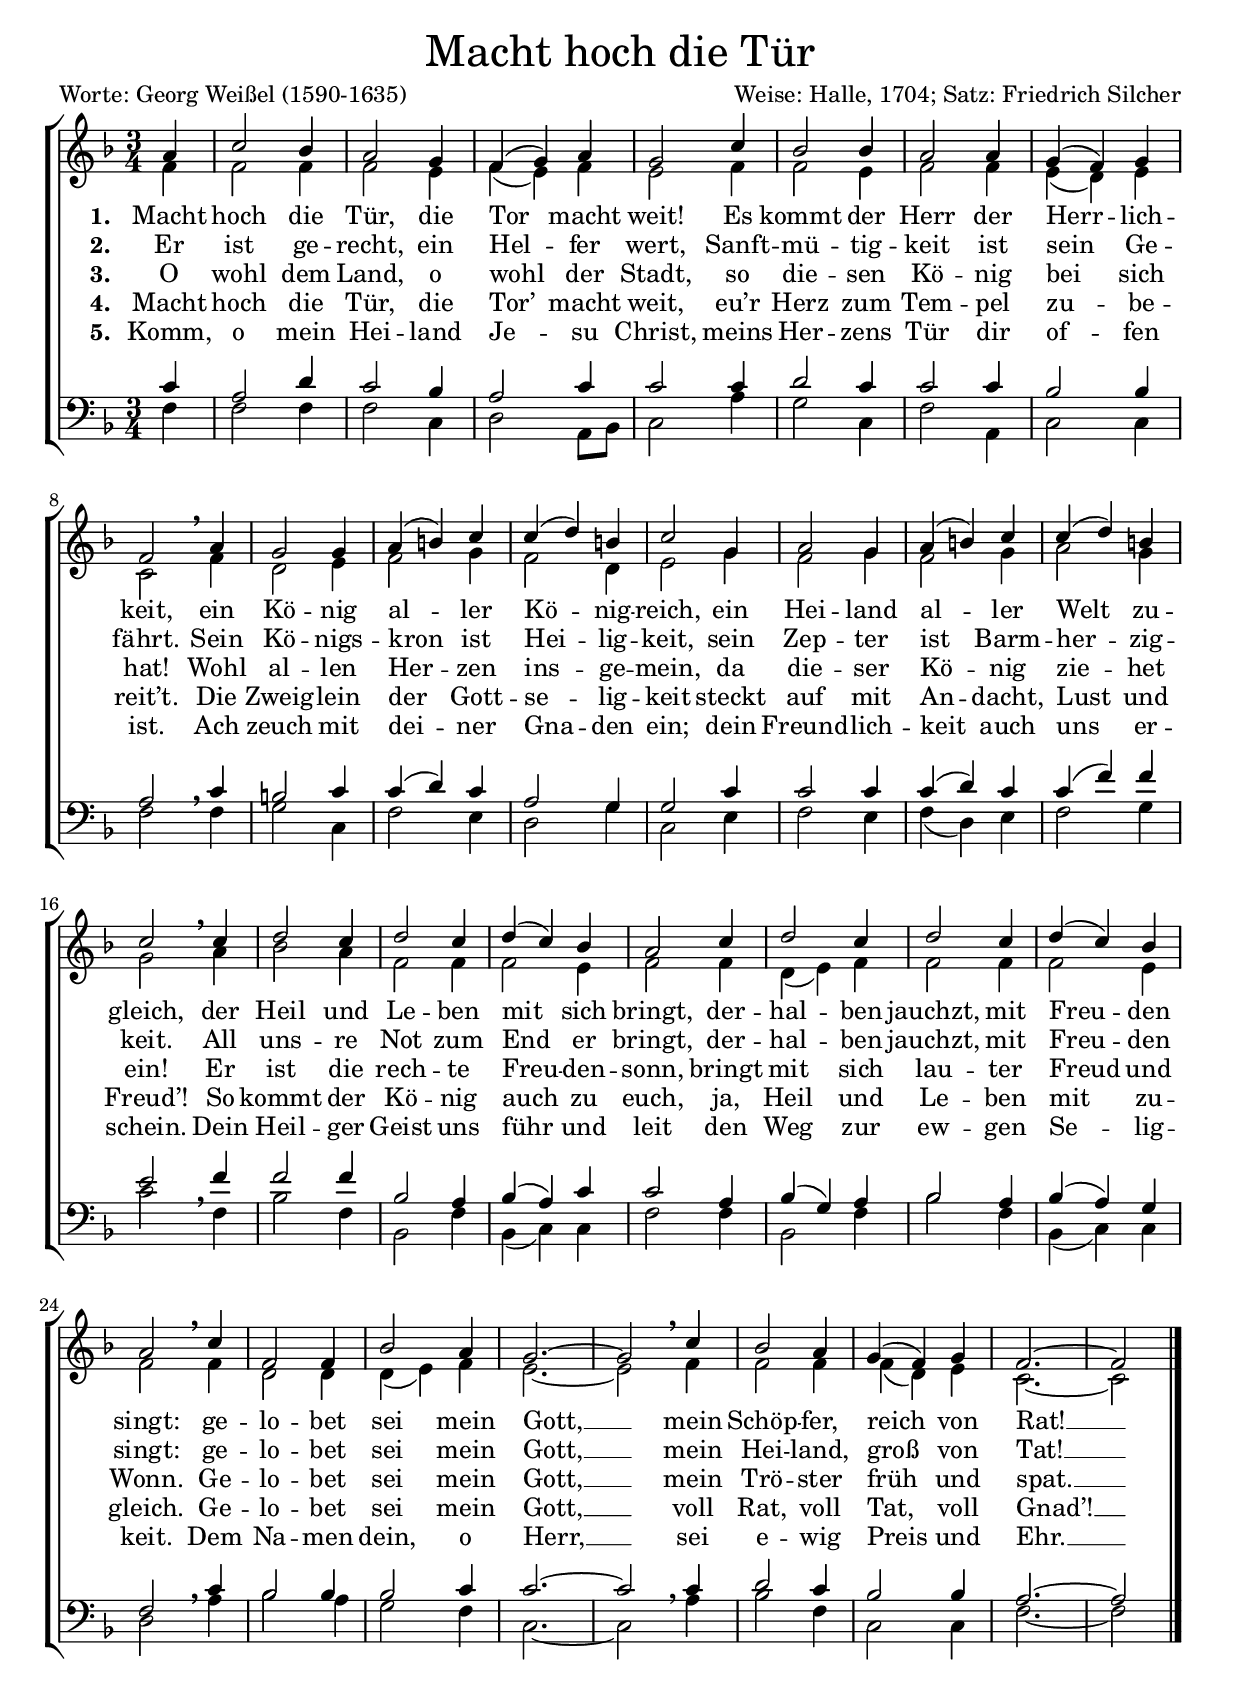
\version "2.24.2"
\include "deutsch.ly"

%%% #(set-global-staff-size 18)
showFinalBar = { % revert "Mensurstriche" to regular barlines
        \override Score.BarLine #'allow-span-bar = ##t
        %\once \override Score.BarLine #'transparent = ##f
        %\once \override Score.BarLine #'hair-thickness = #1.9
}

\paper {
  %#(define page-breaking ly:optimal-breaking)  % the new default algorithm
  %#(define page-breaking ly:page-turn-breaking)
  %#(define page-breaking ly:minimal-breaking)
  %#(define page-breaking optimal-page-breaks)  % the old algorithm
  top-margin =  4\mm % 5\mm default
  head-separation =  3\mm % 4\mm default
  after-title-space = 3\mm % 5\mm default
  between-system-space = 18\mm % 17\mm % 20\mm default 
  between-system-padding = 3\mm % #0.1 % 4\mm default
%  foot-separation = 1\mm % 2\mm % 4\mm default
  bottom-margin = 5\mm % 6\mm
  
  left-margin = 10\mm % 18 \mm % 25\mm % 10\mm default
  line-width = 190\mm % 177\mm % default pw-20\mm
%  ragged-right = ##t
%  paper-height = 290\mm
%  paper-height = 310\mm
%  ragged-last-bottom = ##f
%  ragged-bottom = ##t
%%  annotate-spacing = ##t
%  oddFooterMarkup = \markup \abs-fontsize #11 {
%    \on-the-fly #first-page { \fill-line { \center-column { 
%      \line { " " }
%      \line { " " }
%      \line { © 2012 by CPDL <http://cpdl.org>. May be
%        freely distributed, duplicated, performed, and recorded. }
%      \line { Engraving by LilyPond 2.12.3 <http://lilypond.org>.
%        Edition by Klaus Föhl <klaus@foehl.net> 2012. }     
%    } } }
%}}  
}

\header {
%  copyright = "copyright"
  title = \markup { \medium \fontsize #1.5 "Macht hoch die Tür" }
  poet = "Worte: Georg Weißel (1590-1635)"
  composer = "Weise: Halle, 1704; Satz: Friedrich Silcher"
%  arranger = ""
%  instrument = "instrument"
%  metre = "Maestoso"
%  opus = "opus"
%  piece = "Mit Wärme."
%  texidoc = "All header fields with special meanings."
%  copyright = "public domain"
%  enteredby = "Klaus Föhl"
%  source = "urtext"
}

globales = {
  \key f \major
  \time 3/4
  \partial 4
  \autoBeamOff
  %\set melismaBusyProperties = #'()  % Bindebogen nicht anschauen
}

sopranToene = \relative a' { 
  h4 | d2 c4 h2 a4 g( a) h a2 d4 c2 c4 h2 h4 a( g) a g2 \breathe
  h4 | a2 a4 h( cis) d d( e) cis d2 a4 h2 a4 h( cis) d d( e) cis d2 \breathe
  d4 | e2 d4 e2 d4 e( d) c h2 d4 e2 d4 e2 d4 e( d) c h2 \breathe
  d4 | g,2 g4 c2 h4 a2.~a2 \breathe d4 c2 h4 a( g) a g2.~g2
  \showFinalBar  \bar "|."
}

altToene = \relative g' { 
  g4 | g2 g4 g2 fis4 g( fis) g fis2 g4 g2 fis4 g2 g4 fis( e) fis d2 \breathe
  g4 | e2 fis4 g2 a4 g2 e4 fis2 a4 g2 a4 g2 a4 h2 a4 a2 \breathe
  h4 | c2 h4 g2 g4 g2 fis4 g2 g4 e( fis) g g2 g4 g2 fis4 g2 \breathe
  g4 | e2 e4 e( fis) g fis2.~fis2 \breathe g4 g2 g4 g( e) fis d2.~d2
  \showFinalBar  \bar "|."
}

tenorToene = \relative c' { 
  d4 | h2 e4 d2 c4 h2 d4 d2 d4 e2 d4 d2 d4 c2 c4 h2 \breathe
  d4 | cis2 d4 d4( e) d h2 a4 a2 d4 d2 d4 d( e) d d( g) g fis2 \breathe
  g4 | g2 g4 c,2 h4 c( h) d d2 h4 c( a) h c2 h4 c( h) a g2 \breathe
  d'4 | c2 c4 c2 d4 d2.~d2 d4 e2 d4 c2 c4 h2.~h2 
  \showFinalBar  \bar "|."
}

bassToene = \relative g {
  g4 | g2 g4 g2 d4 e2 h8[ c] d2 h'4 a2 d,4 g2 h,4 d2 d4 g2 \breathe
  g4 | a2 d,4 g2 fis4 e2 a4 d,2 fis4 g2 fis4 g( e) fis g2 a4 d2 \breathe
  g,4 | c2 g4 c,2 g'4 c,( d) d g2 g4 c,2 g'4 c2 g4 c,( d) d e2 \breathe
  h'4 | c2 h4 a2 g4 d2.~d2 \breathe h'4 c2 g4 d2 d4 g2.~g2 
  \showFinalBar  \bar "|."
}

textEins = \lyricmode { 
  \set stanza = "1. "
  Macht hoch die Tür, die Tor macht weit!
  Es kommt der Herr der Herr -- lich -- keit,
  ein Kö -- nig al -- ler Kö -- nig -- reich,
  ein Hei -- land al -- ler Welt zu -- gleich,
  der Heil und Le -- ben mit sich bringt,
  der -- hal -- ben jauchzt, mit Freu -- den singt:
  ge -- lo -- bet sei mein Gott, __
  mein Schöp -- fer, reich von Rat! __
}

textZwei = \lyricmode { 
  \set stanza = "2. "
  Er ist ge -- recht, ein Hel -- fer wert,
  Sanft -- mü -- tig -- keit ist sein Ge -- fährt.
  Sein Kö -- nigs -- kron ist Hei -- lig -- keit,
  sein Zep -- ter ist Barm -- her -- zig -- keit.
  All uns -- re Not zum End er bringt,
  der -- hal -- ben jauchzt, mit Freu -- den singt:
  ge -- lo -- bet sei mein Gott, __
  mein Hei -- land, groß von Tat! __
}

textDrei = \lyricmode { 
  \set stanza = "3. "
  O wohl dem Land, o wohl der Stadt,
  so die -- sen Kö -- nig bei sich hat!
  Wohl al -- len Her -- zen ins -- ge -- mein,
  da die -- ser Kö -- nig zie -- het ein!
  Er ist die rech -- te Freu -- den -- sonn,
  bringt mit sich lau -- ter Freud und Wonn.
  Ge -- lo -- bet sei mein Gott, __
  mein Trö -- ster früh und spat. __
\set stanza = "3. "
}

textVier = \lyricmode { 
  \set stanza = "4. "
  Macht hoch die Tür, die Tor’ macht weit,
  eu’r Herz zum Tem -- pel zu -- be -- reit’t.
  Die Zweig -- lein der Gott -- se -- lig -- keit
  steckt auf mit An -- dacht, Lust und Freud’!
  So kommt der Kö -- nig auch zu euch,
  ja, Heil und Le -- ben mit zu -- gleich.
  Ge -- lo -- bet sei mein Gott, __
  voll Rat, voll Tat, voll Gnad’! __
}

textFunf = \lyricmode {
  \set stanza = "5. "
  Komm, o mein Hei -- land Je -- su Christ,
  meins Her -- zens Tür dir of -- fen ist.
  Ach zeuch mit dei -- ner Gna -- den ein;
  dein Freund -- lich -- keit auch uns er -- schein.
  Dein Heil -- ger Geist uns führ und leit
  den Weg zur ew -- gen Se -- lig -- keit.
  Dem Na -- men dein, o Herr, __
  sei e -- wig Preis und Ehr. __
}

\score {
%%  \new ChoirStaff <<
  \new StaffGroup <<
    \new Staff = frauen \with {
      \override VerticalAxisGroup #'minimum-Y-extent = #'(-2 . 2)
    } 
    <<
      \clef treble
      \new Voice = "sopran" << 
        \voiceOne
        \globales
        %\mark \markup { \fontsize #-3 \note-by-number #2 #0 #UP = 72 }
        %\mark \markup { Allegro }
        %\tempo 4 = 72
        \override Score.BarLine #'allow-span-bar = ##f
        \transpose g f \sopranToene
      >>
      \new Voice = "alt" <<
        \voiceTwo
        \globales 
        \transpose g f \altToene

      >>
    >>
    \new Lyrics = "stropheeins" \with {
      %\override VerticalAxisGroup #'minimum-Y-extent = #'(-1.2 . 1)
    } { s1 }
    \new Lyrics = "strophezwei" \with {
      %\override VerticalAxisGroup #'minimum-Y-extent = #'(-0.9 . 0)% Ä in 3
    } { s1 }
    \new Lyrics = "strophedrei" \with {
      %\override VerticalAxisGroup #'minimum-Y-extent = #'(-1.2 . 0)
    } { s1 }
    \new Lyrics = "strophevier" \with {
      %\override VerticalAxisGroup #'minimum-Y-extent = #'(-1.2 . 0)
    } { s1 }
    \new Lyrics = "strophefunf" \with {
      %\override VerticalAxisGroup #'minimum-Y-extent = #'(-1.2 . 0)
    } { s1 }
    \new Staff = maenner \with {
      \override VerticalAxisGroup #'minimum-Y-extent = #'(-2 . 2)
    } 
    <<
      \clef bass
      \new Voice = "tenor" <<
        \voiceOne
        \globales
        \transpose g f \tenorToene
      >>
      \new Voice = "bass" <<
        \voiceTwo
        \globales
        \transpose g f \bassToene 
      >>
    >>
    \context Lyrics = stropheeins \lyricsto sopran \textEins
    \context Lyrics = strophezwei \lyricsto sopran \textZwei
    \context Lyrics = strophedrei \lyricsto sopran \textDrei
    \context Lyrics = strophevier \lyricsto sopran \textVier
    \context Lyrics = strophefunf \lyricsto sopran \textFunf
  >>
  \layout {
    indent = 0\cm
    \context {
      \Score
      %\remove "Bar_number_engraver"
      \override BarNumber #'padding = #1.5
    }
    \context {
      \Staff
      %\override TimeSignature #'break-align-anchor-alignment = #LEFT
      % a little smaller so lyrics can be closer to the staff
      %\override VerticalAxisGroup #'minimum-Y-extent = #'(-3 . 3)
    }
    \context { \Lyrics
      %\override VerticalAxisGroup #'minimum-Y-extent = #'(-0.1 . 1.5)
      \override VerticalAxisGroup #'minimum-Y-extent = #'(-0.3 . 2.0)
    }
  }
  \midi {
    \context {
      \Score
      tempoWholesPerMinute = #(ly:make-moment 120 4)
    }
  }
}
